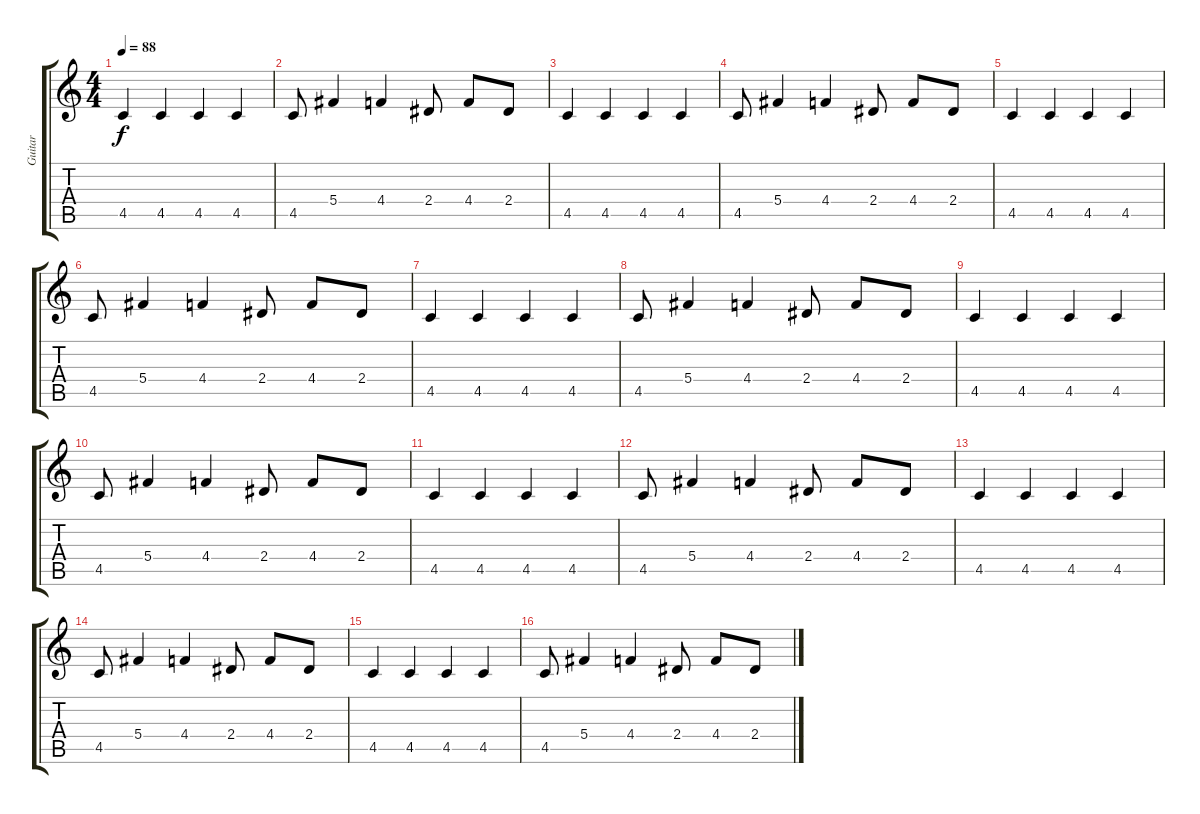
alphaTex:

\track ("Guitar" "Guitar") {instrument distortionguitar}
\staff {score tabs}
\tuning (Eb4 Bb3 Gb3 Db3 Ab2 Eb2) {hide}
\ts (4 4)
\tempo 88
\clef g2
\ks c
4.5.4{dy f} 4.5.4 4.5.4 4.5.4 |
4.5.8 5.4.4 4.4.4 2.4.8 4.4.8 2.4.8 |
4.5.4 4.5.4 4.5.4 4.5.4 |
4.5.8 5.4.4 4.4.4 2.4.8 4.4.8 2.4.8 |
4.5.4 4.5.4 4.5.4 4.5.4 |
4.5.8 5.4.4 4.4.4 2.4.8 4.4.8 2.4.8 |
4.5.4 4.5.4 4.5.4 4.5.4 |
4.5.8 5.4.4 4.4.4 2.4.8 4.4.8 2.4.8 |
4.5.4 4.5.4 4.5.4 4.5.4 |
4.5.8 5.4.4 4.4.4 2.4.8 4.4.8 2.4.8 |
4.5.4 4.5.4 4.5.4 4.5.4 |
4.5.8 5.4.4 4.4.4 2.4.8 4.4.8 2.4.8 |
4.5.4 4.5.4 4.5.4 4.5.4 |
4.5.8 5.4.4 4.4.4 2.4.8 4.4.8 2.4.8 |
4.5.4 4.5.4 4.5.4 4.5.4 |
4.5.8 5.4.4 4.4.4 2.4.8 4.4.8 2.4.8
